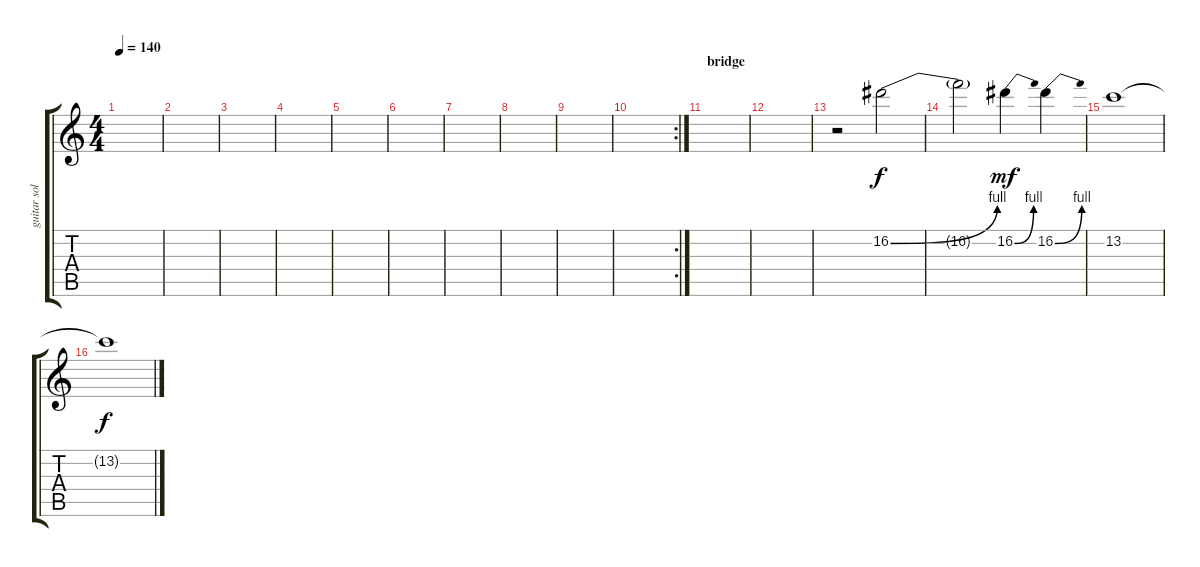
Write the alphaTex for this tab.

\track ("guitar solo" "guitar sol") {instrument overdrivenguitar}
\staff {score tabs}
\tuning (E4 B3 G3 D3 A2 E2) {hide}
\ts (4 4)
\tempo 140
\clef g2
\ks c
|
|
|
|
|
|
|
|
|
\rc 2
|
\section ("" "bridge")
|
|
r.2 16.2{be (bend 0 0 60 4)}.2 |
16.2{t}.2{dy f} 16.2{be (bend 0 0 60 4)}.4{dy mf} 16.2{be (bend 0 0 60 4)}.4 |
13.2.1 |
13.2{t}.1{dy f}
